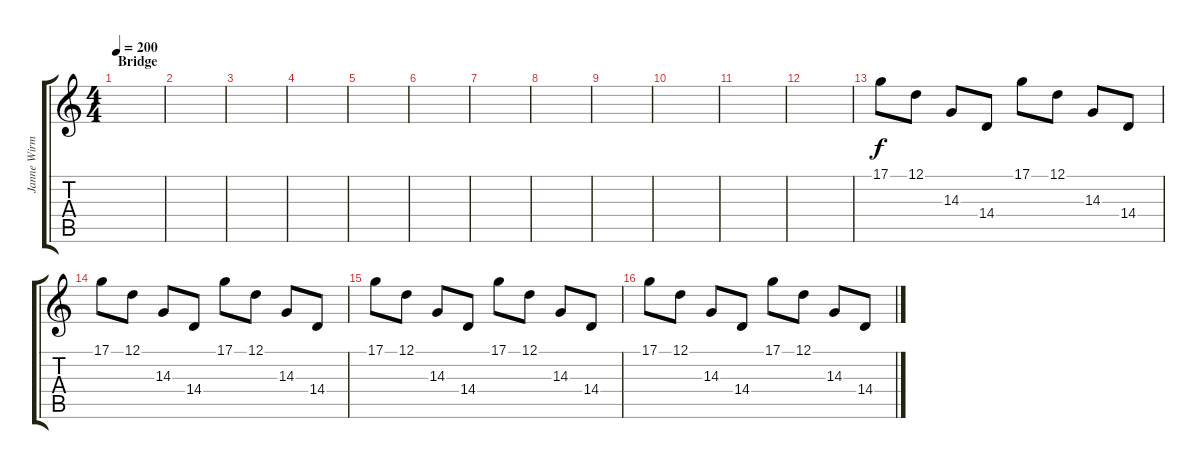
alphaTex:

\track ("Janne Wirman" "Janne Wirm") {instrument fx5brightness}
\staff {score tabs}
\tuning (D4 A3 F3 C3 G2 D2) {hide}
\ts (4 4)
\section ("" "Bridge")
\tempo 200
\clef g2
\ks c
|
|
|
|
|
|
|
|
|
|
|
|
17.1.8{dy f} 12.1.8 14.3.8 14.4.8 17.1.8 12.1.8 14.3.8 14.4.8 |
17.1.8 12.1.8 14.3.8 14.4.8 17.1.8 12.1.8 14.3.8 14.4.8 |
17.1.8 12.1.8 14.3.8 14.4.8 17.1.8 12.1.8 14.3.8 14.4.8 |
17.1.8 12.1.8 14.3.8 14.4.8 17.1.8 12.1.8 14.3.8 14.4.8
